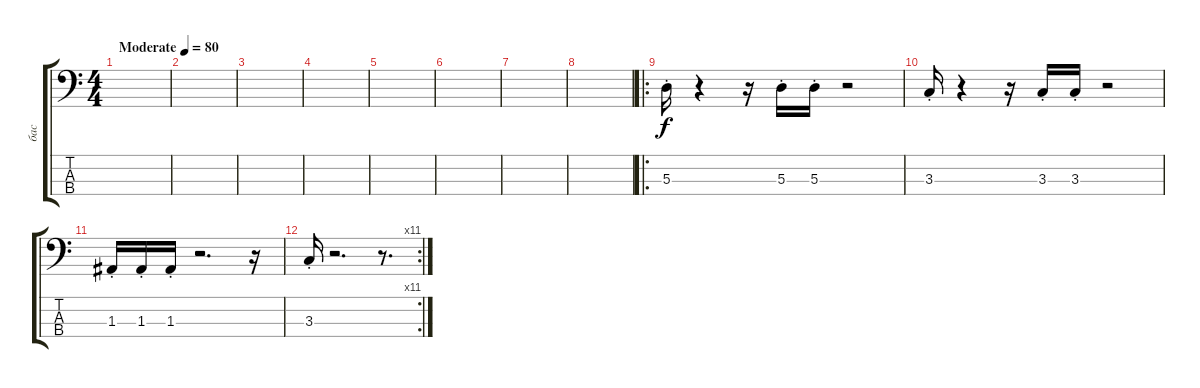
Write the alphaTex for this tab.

\track ("бас" "бас") {instrument synthbass1 bank 1}
\staff {score tabs}
\tuning (G2 D2 A1 E1) {hide}
\ts (4 4)
\tempo (80 "Moderate")
\clef f4
\ks c
|
|
|
|
|
|
|
|
\ro
5.3{st}.16 r.4 r.16 5.3{st}.16 5.3{st}.16 r.2 |
3.3{st}.16 r.4 r.16 3.3{st}.16 3.3{st}.16 r.2 |
1.3{st}.16 1.3{st}.16 1.3{st}.16 r.2{d} r.16 |
\rc 11
3.3{st}.16 r.2{d} r.8{d}
